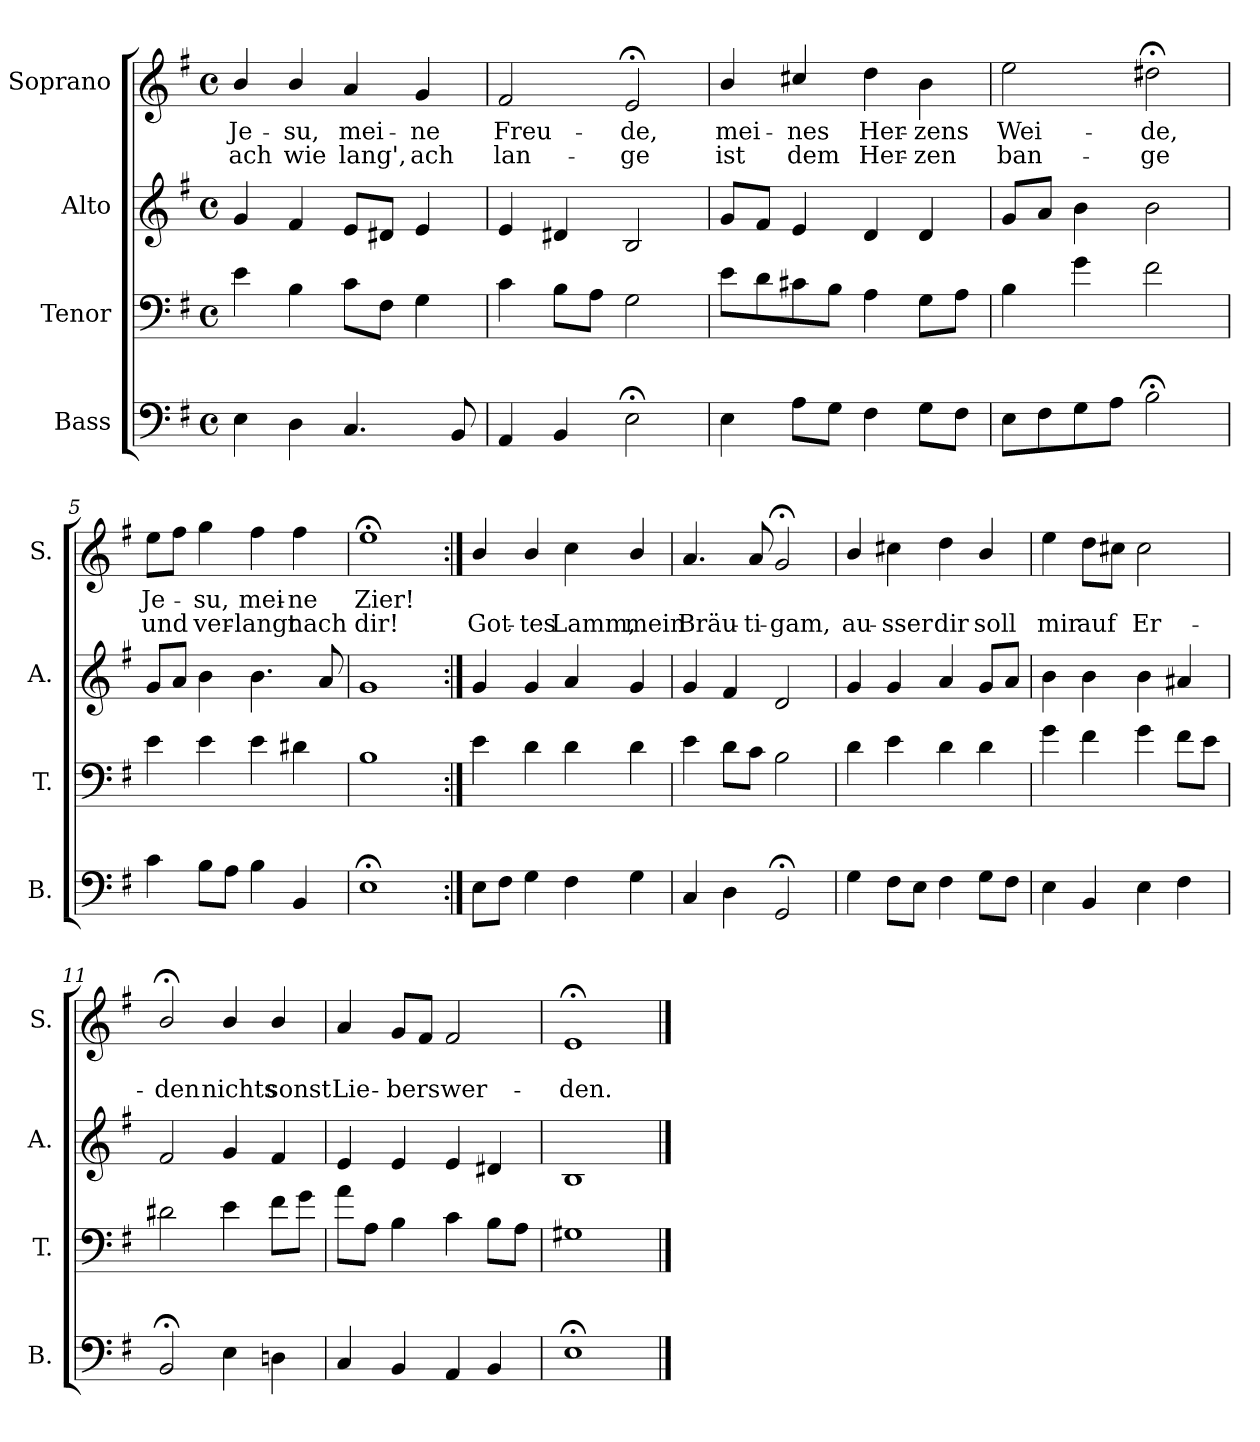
**kern	**kern	**kern	**kern	**text	**text
*part4	*part3	*part2	*part1	*part1	*part1
*staff4	*staff3	*staff2	*staff1	*staff1	*staff1
*I"Bass	*I"Tenor	*I"Alto	*I"Soprano	*	*
*I'B.	*I'T.	*I'A.	*I'S.	*	*
*clefF4	*clefF4	*clefG2	*clefG2	*	*
*k[f#]	*k[f#]	*k[f#]	*k[f#]	*	*
*G:	*G:	*G:	*e:	*	*
*M4/4	*M4/4	*M4/4	*M4/4	*	*
*met(c)	*met(c)	*met(c)	*met(c)	*	*
=1	=1	=1	=1	=1	=1
!	!	!	!	!LO:LY:b	!LO:LY:b
4E\	4e\	4g/	4b/	Je-	ach
!	!	!	!	!LO:LY:b	!LO:LY:b
4D\	4B\	4f#/	4b/	-su,	wie
!	!	!	!	!LO:LY:b	!LO:LY:b
4.C/	8c\L	8e/L	4a/	mei-	lang',
.	8F#\J	8d#X/J	.	.	.
!	!	!	!	!LO:LY:b	!LO:LY:b
.	4G\	4e/	4g/	-ne	ach
8BB/	.	.	.	.	.
=2	=2	=2	=2	=2	=2
!	!	!	!	!LO:LY:b	!LO:LY:b
4AA/	4c\	4e/	2f#/	Freu-	lan-
4BB/	8B\L	4d#X/	.	.	.
.	8A\J	.	.	.	.
!	!	!	!	!LO:LY:b	!LO:LY:b
2E;<\	2G\	2B/	2e;</	-de,	-ge
=3	=3	=3	=3	=3	=3
!	!	!	!	!LO:LY:b	!LO:LY:b
4E\	8e\L	8g/L	4b/	mei-	ist
.	8d\	8f#/J	.	.	.
!	!	!	!	!LO:LY:b	!LO:LY:b
8A\L	8c#X\	4e/	4cc#X/	-nes	dem
8G\J	8B\J	.	.	.	.
!	!	!	!	!LO:LY:b	!LO:LY:b
4F#\	4A\	4d/	4dd\	Her-	Her-
!	!	!	!	!LO:LY:b	!LO:LY:b
8G\L	8G\L	4d/	4b\	-zens	-zen
8F#\J	8A\J	.	.	.	.
=4	=4	=4	=4	=4	=4
!	!	!	!	!LO:LY:b	!LO:LY:b
8E\L	4B\	8g/L	2ee\	Wei-	ban-
8F#\	.	8a/J	.	.	.
8G\	4g\	4b\	.	.	.
8A\J	.	.	.	.	.
!	!	!	!	!LO:LY:b	!LO:LY:b
2B;<\	2f#\	2b\	2dd#X;<\	-de,	-ge
!!LO:LB:g=z
=5	=5	=5	=5	=5	=5
!	!	!	!	!LO:LY:b	!LO:LY:b
4c\	4e\	8g/L	8ee\L	Je-	und
.	.	8a/J	8ff#\J	.	.
!	!	!	!	!LO:LY:b	!LO:LY:b
8B\L	4e\	4b\	4gg\	-su,	ver-
8A\J	.	.	.	.	.
!	!	!	!	!LO:LY:b	!LO:LY:b
4B\	4e\	4.b\	4ff#\	mei-	-langt
!	!	!	!	!LO:LY:b	!LO:LY:b
4BB/	4d#X\	.	4ff#\	-ne	nach
.	.	8a/	.	.	.
=6	=6	=6	=6	=6	=6
!	!	!	!	!LO:LY:b	!LO:LY:b
1E;<	1B	1g	1ee;<	Zier!	dir!
=7:|!	=7:|!	=7:|!	=7:|!	=7:|!	=7:|!
!	!	!	!	!	!LO:LY:b
8E\L	4e\	4g/	4b/	.	Got-
8F#\J	.	.	.	.	.
!	!	!	!	!	!LO:LY:b
4G\	4d\	4g/	4b/	.	-tes
!	!	!	!	!	!LO:LY:b
4F#\	4d\	4a/	4cc\	.	Lamm,
!	!	!	!	!	!LO:LY:b
4G\	4d\	4g/	4b/	.	mein
=8	=8	=8	=8	=8	=8
!	!	!	!	!	!LO:LY:b
4C/	4e\	4g/	4.a/	.	Bräu-
4D\	8d\L	4f#/	.	.	.
!	!	!	!	!	!LO:LY:b
.	8c\J	.	8a/	.	-ti-
!	!	!	!	!	!LO:LY:b
2GG;</	2B\	2d/	2g;</	.	-gam,
!!LO:PB:g=z
=9	=9	=9	=9	=9	=9
!	!	!	!	!	!LO:LY:b
4G\	4d\	4g/	4b/	.	au-
!	!	!	!	!	!LO:LY:b
8F#\L	4e\	4g/	4cc#X\	.	-sser
8E\J	.	.	.	.	.
!	!	!	!	!	!LO:LY:b
4F#\	4d\	4a/	4dd\	.	dir
!	!	!	!	!	!LO:LY:b
8G\L	4d\	8g/L	4b/	.	soll
8F#\J	.	8a/J	.	.	.
=10	=10	=10	=10	=10	=10
!	!	!	!	!	!LO:LY:b
4E\	4g\	4b\	4ee\	.	mir
!	!	!	!	!	!LO:LY:b
4BB/	4f#\	4b\	8dd\L	.	auf
.	.	.	8cc#X\J	.	.
!	!	!	!	!	!LO:LY:b
4E\	4g\	4b\	2cc#\	.	Er-
4F#\	8f#\L	4a#X/	.	.	.
.	8e\J	.	.	.	.
=11	=11	=11	=11	=11	=11
!	!	!	!	!	!LO:LY:b
2BB;</	2d#X\	2f#/	2b;</	.	-den
!	!	!	!	!	!LO:LY:b
4E\	4e\	4g/	4b/	.	nichts
!	!	!	!	!	!LO:LY:b
4Dn\	8f#\L	4f#/	4b/	.	sonst
.	8g\J	.	.	.	.
=12	=12	=12	=12	=12	=12
!	!	!	!	!	!LO:LY:b
4C/	8a\L	4e/	4a/	.	Lie-
.	8A\J	.	.	.	.
!	!	!	!	!	!LO:LY:b
4BB/	4B\	4e/	8g/L	.	-bers
.	.	.	8f#/J	.	.
!	!	!	!	!	!LO:LY:b
4AA/	4c\	4e/	2f#/	.	wer-
4BB/	8B\L	4d#X/	.	.	.
.	8A\J	.	.	.	.
=13	=13	=13	=13	=13	=13
!	!	!	!	!	!LO:LY:b
1E;<	1G#X	1B	1e;<	.	-den.
==	==	==	==	==	==
*-	*-	*-	*-	*-	*-
